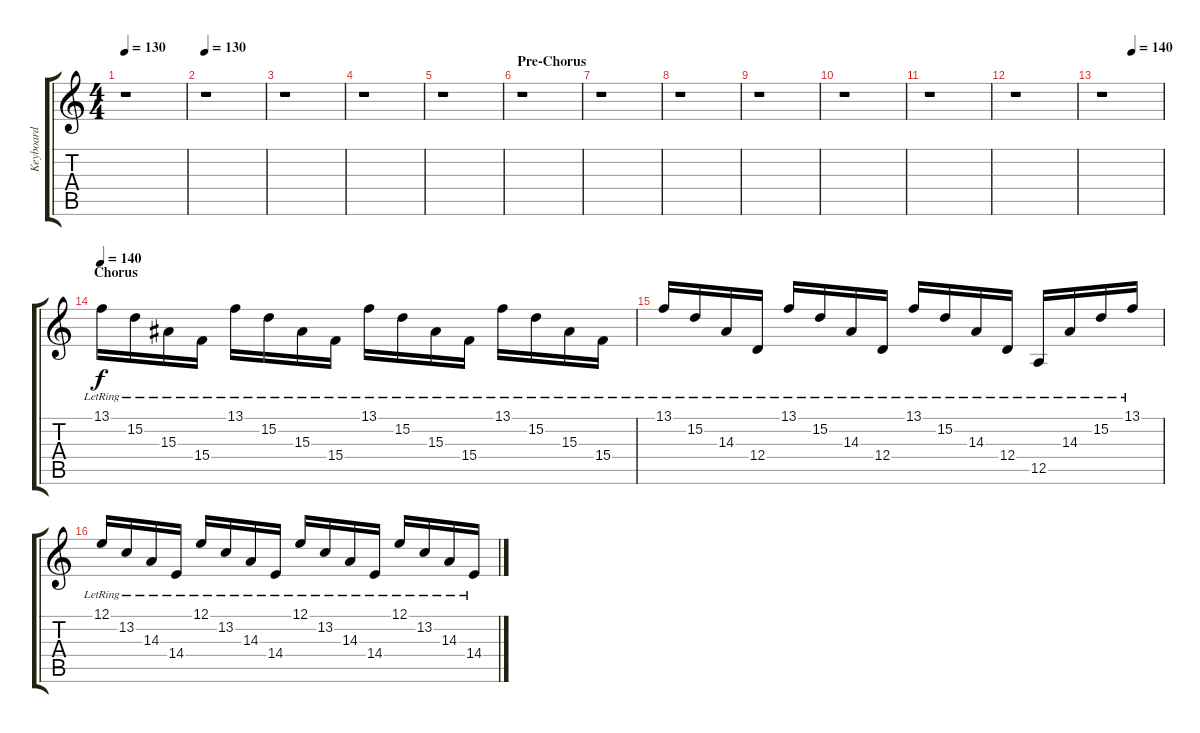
\track ("Keyboard" "Keyboard") {instrument musicbox}
\staff {score tabs}
\tuning (E4 B3 G3 D3 A2 E2) {hide}
\ts (4 4)
\tempo 130
\clef g2
\ks c
r.1{dy f} |
\tempo 130
r.1 |
r.1 |
r.1 |
r.1 |
\section ("" "Pre-Chorus")
r.1 |
r.1 |
r.1 |
r.1 |
r.1 |
r.1 |
r.1 |
\tempo (140 0.5)
r.1 |
\section ("" "Chorus")
\tempo 140
13.1{lr}.16{volume 14 instrument musicbox} 15.2{lr}.16 15.3{lr}.16 15.4{lr}.16 13.1{lr}.16 15.2{lr}.16 15.3{lr}.16 15.4{lr}.16 13.1{lr}.16 15.2{lr}.16 15.3{lr}.16 15.4{lr}.16 13.1{lr}.16 15.2{lr}.16 15.3{lr}.16 15.4{lr}.16 |
13.1{lr}.16 15.2{lr}.16 14.3{lr}.16 12.4{lr}.16 13.1{lr}.16 15.2{lr}.16 14.3{lr}.16 12.4{lr}.16 13.1{lr}.16 15.2{lr}.16 14.3{lr}.16 12.4{lr}.16 12.5{lr}.16 14.3{lr}.16 15.2{lr}.16 13.1{lr}.16 |
12.1{lr}.16 13.2{lr}.16 14.3{lr}.16 14.4{lr}.16 12.1{lr}.16 13.2{lr}.16 14.3{lr}.16 14.4{lr}.16 12.1{lr}.16 13.2{lr}.16 14.3{lr}.16 14.4{lr}.16 12.1{lr}.16 13.2{lr}.16 14.3{lr}.16 14.4{lr}.16
